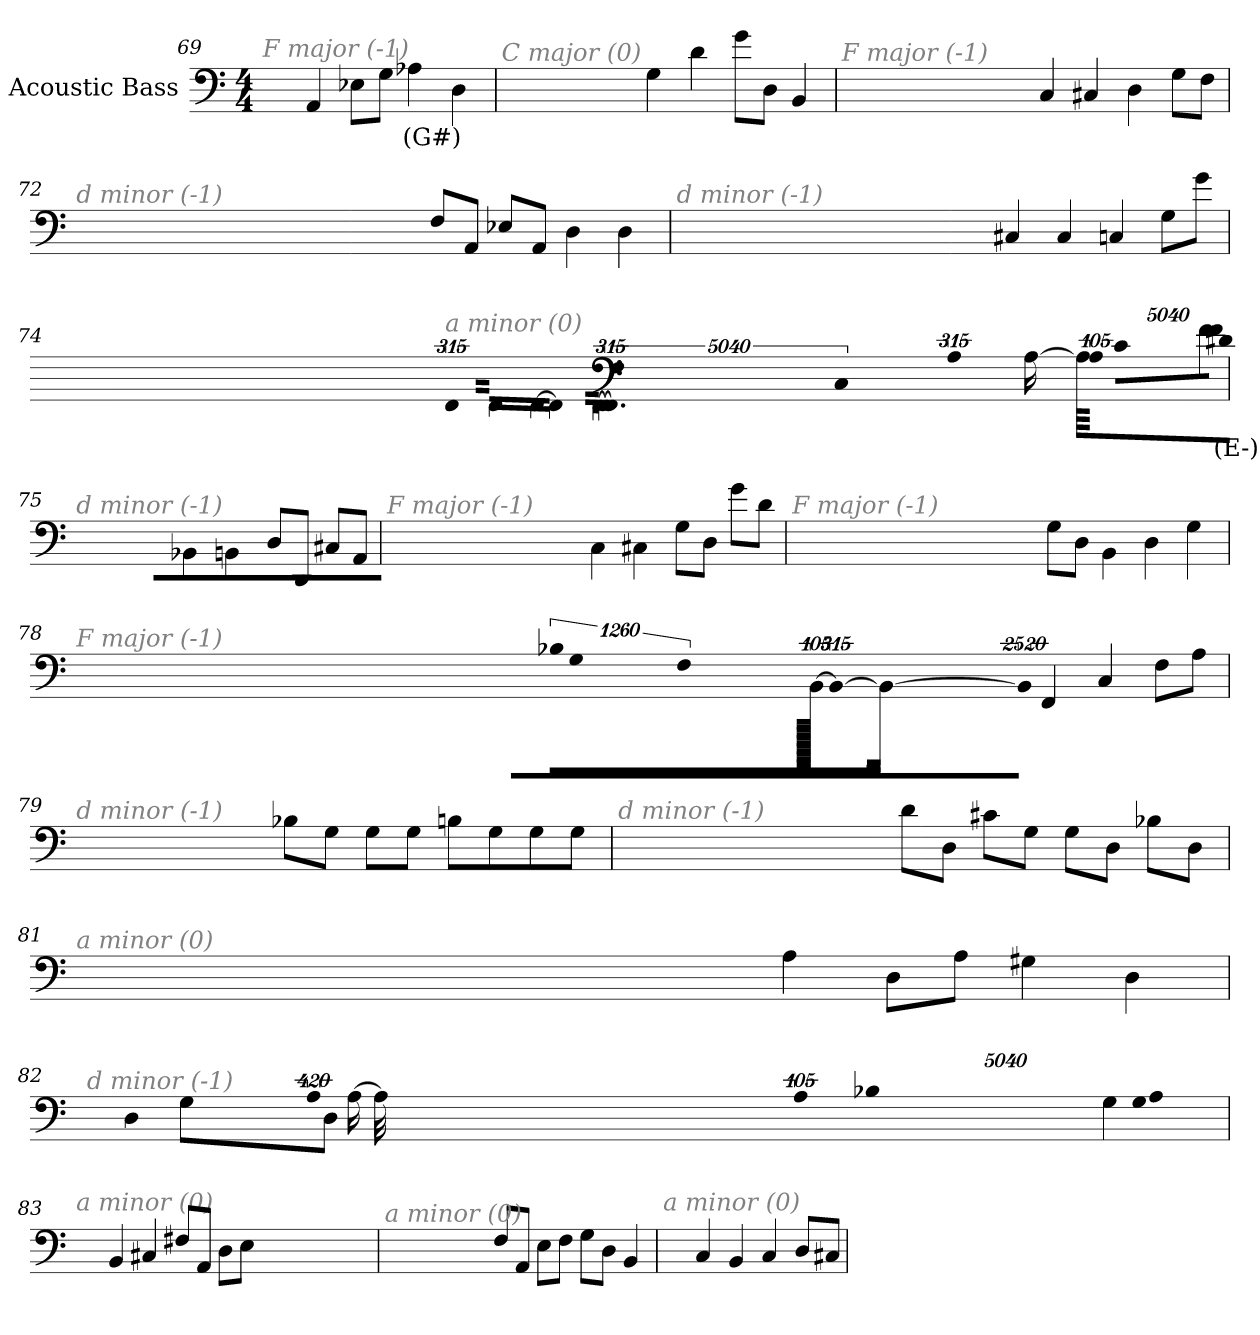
**kern	**text
*part1	*part1
*staff1	*staff1
*I"Acoustic Bass	*
*clefF4	*
*ITrd7c12	*
*k[]	*
*C:	*
*M4/4	*
=69	=69
!LO:TX:i:color=#808080:t=F major (-1)	!
4AAA	.
8EE-XL	.
8GGJ	.
4AA-Xi	(G#)
4DD	.
=70	=70
!LO:TX:i:color=#808080:t=C major (0)	!
4GG	.
4D	.
8GL	.
8DDJ	.
4BBB	.
=71	=71
!LO:TX:i:color=#808080:t=F major (-1)	!
4CC	.
4CC#X	.
4DD	.
8GGL	.
8FFJ	.
=72	=72
!LO:TX:i:color=#808080:t=d minor (-1)	!
8FFL	.
8AAAJ	.
8EE-XL	.
8AAAJ	.
4DD	.
4DD	.
=73	=73
!LO:TX:i:color=#808080:t=d minor (-1)	!
4CC#X	.
4CC#	.
4CCn	.
8GGL	.
8GJ	.
=74	=74
!LO:TX:i:color=#808080:t=a minor (0)	!
4F	.
!LO:N:vis=8	!
40320%3347FL	.
!LO:N:vis=8	!
40320%3347D#Xi	(E-)
!LO:N:vis=8	!
40320%3347CJ	.
!LO:N:vis=1024	!
[13440%13AAL	.
16AAL_	.
64AAL_	.
!LO:N:vis=256	!
20160%79AAL]	.
!LO:N:vis=8	!
40320%3347FF	.
!LO:N:vis=8	!
40320%3347CCJ	.
[16FFF	.
64FFF_	.
!LO:N:vis=256.	!
10080%59FFF_	.
8FFF_	.
32FFF_	.
128FFF_	.
!LO:N:vis=512	!
40320%79FFF]	.
=75	=75
!LO:TX:i:color=#808080:t=d minor (-1)	!
4BBB-X	.
4BBBn	.
8DDL	.
8DDDJ	.
8CC#XL	.
8AAAJ	.
=76	=76
!LO:TX:i:color=#808080:t=F major (-1)	!
4CC	.
4CC#X	.
8GGL	.
8DDJ	.
8GL	.
8DJ	.
=77	=77
!LO:TX:i:color=#808080:t=F major (-1)	!
8GGL	.
8DDJ	.
4BBB	.
4DD	.
4GG	.
=78	=78
!LO:TX:i:color=#808080:t=F major (-1)	!
!LO:N:vis=16	!
20160%827BB-XL	.
!LO:N:vis=16	!
20160%827GG	.
!LO:N:vis=16	!
20160%827FF	.
[6720%13BBB	.
40320BBB_	.
16BBBJ_	.
!LO:N:vis=512%31	!
40320%2441BBBJ]	.
4FFF	.
4CC	.
8FFL	.
8AAJ	.
=79	=79
!LO:TX:i:color=#808080:t=d minor (-1)	!
8BB-XL	.
8GGJ	.
8GGL	.
8GGJ	.
8BBnL	.
8GG	.
8GG	.
8GGJ	.
=80	=80
!LO:TX:i:color=#808080:t=d minor (-1)	!
8DL	.
8DDJ	.
8C#XL	.
8GGJ	.
8GGL	.
8DDJ	.
8BB-XL	.
8DDJ	.
=81	=81
!LO:TX:i:color=#808080:t=a minor (0)	!
4AA	.
8DDL	.
8AAJ	.
4GG#X	.
4DD	.
=82	=82
!LO:TX:i:color=#808080:t=d minor (-1)	!
4GG	.
!LO:N:vis=8	!
40320%3347GGL	.
!LO:N:vis=8	!
40320%3347AA	.
!LO:N:vis=8	!
40320%3347BB-XJ	.
!LO:N:vis=1024	!
[13440%13AAL	.
16AAL_	.
32AAL_	.
!LO:N:vis=1024%31	!
13440%407AAL]	.
8DDJ	.
8GGL	.
8DDJ	.
=83	=83
!LO:TX:i:color=#808080:t=a minor (0)	!
4BBB	.
4CC#X	.
8FF#XL	.
8AAAJ	.
8DDL	.
8EEJ	.
=84	=84
!LO:TX:i:color=#808080:t=a minor (0)	!
8FFL	.
8AAAJ	.
8EEL	.
8FFJ	.
8GGL	.
8DDJ	.
4BBB	.
=85	=85
!LO:TX:i:color=#808080:t=a minor (0)	!
4CC	.
4BBB	.
4CC	.
8DDL	.
8CC#XJ	.
=	=
*-	*-
